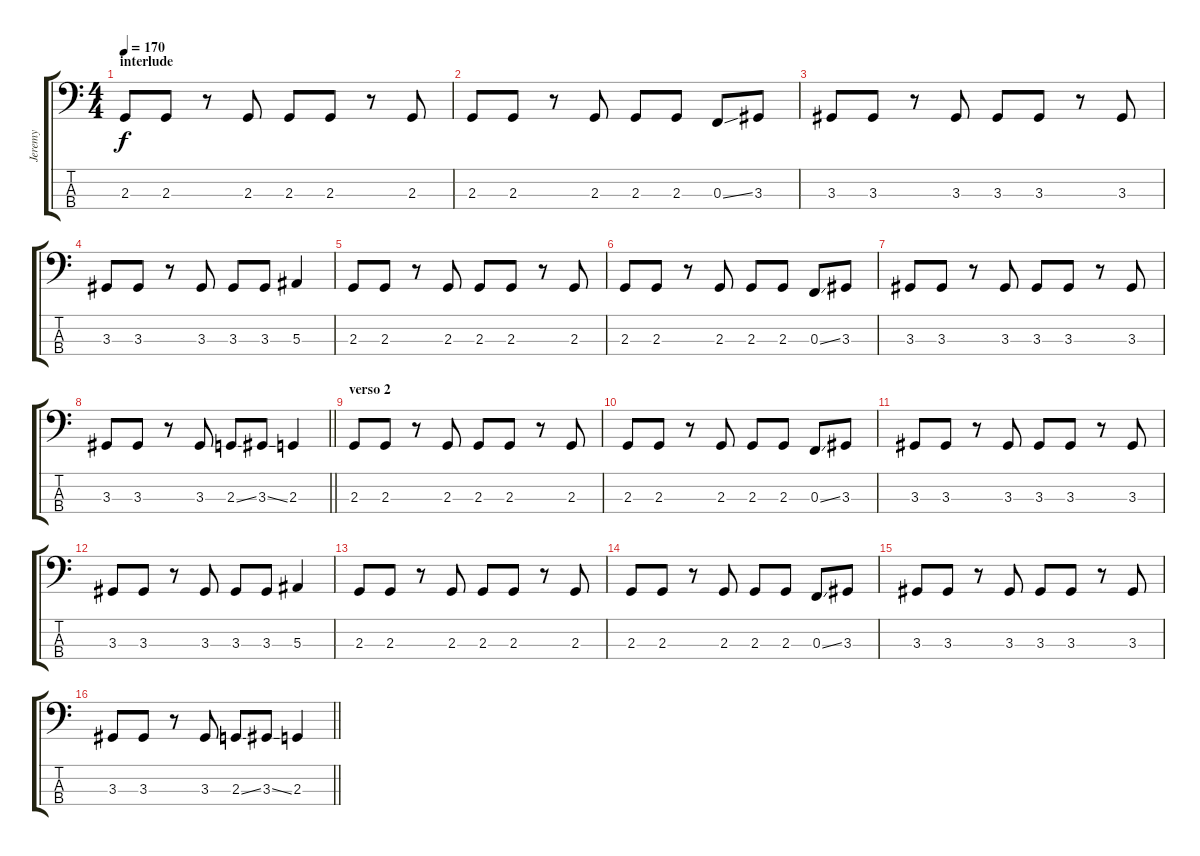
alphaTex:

\track ("Jeremy" "Jeremy") {instrument electricbassfinger}
\staff {score tabs}
\tuning (Eb2 Bb1 F1 C1) {hide}
\ts (4 4)
\section ("" "interlude")
\tempo 170
\clef f4
\ks c
2.3.8{dy f volume 15} 2.3.8 r.8 2.3.8 2.3.8 2.3.8 r.8 2.3.8 |
2.3.8 2.3.8 r.8 2.3.8 2.3.8 2.3.8 0.3{ss}.8 3.3.8 |
3.3.8 3.3.8 r.8 3.3.8 3.3.8 3.3.8 r.8 3.3.8 |
3.3.8 3.3.8 r.8 3.3.8 3.3.8 3.3.8 5.3.4 |
2.3.8 2.3.8 r.8 2.3.8 2.3.8 2.3.8 r.8 2.3.8 |
2.3.8 2.3.8 r.8 2.3.8 2.3.8 2.3.8 0.3{ss}.8 3.3.8 |
3.3.8 3.3.8 r.8 3.3.8 3.3.8 3.3.8 r.8 3.3.8 |
\barLineRight lightlight
3.3.8 3.3.8 r.8 3.3.8 2.3{ss}.8 3.3{ss}.8 2.3.4 |
\section ("" "verso 2")
2.3.8 2.3.8 r.8 2.3.8 2.3.8 2.3.8 r.8 2.3.8 |
2.3.8 2.3.8 r.8 2.3.8 2.3.8 2.3.8 0.3{ss}.8 3.3.8 |
3.3.8 3.3.8 r.8 3.3.8 3.3.8 3.3.8 r.8 3.3.8 |
3.3.8 3.3.8 r.8 3.3.8 3.3.8 3.3.8 5.3.4 |
2.3.8 2.3.8 r.8 2.3.8 2.3.8 2.3.8 r.8 2.3.8 |
2.3.8 2.3.8 r.8 2.3.8 2.3.8 2.3.8 0.3{ss}.8 3.3.8 |
3.3.8 3.3.8 r.8 3.3.8 3.3.8 3.3.8 r.8 3.3.8 |
\barLineRight lightlight
3.3.8 3.3.8 r.8 3.3.8 2.3{ss}.8 3.3{ss}.8 2.3.4
